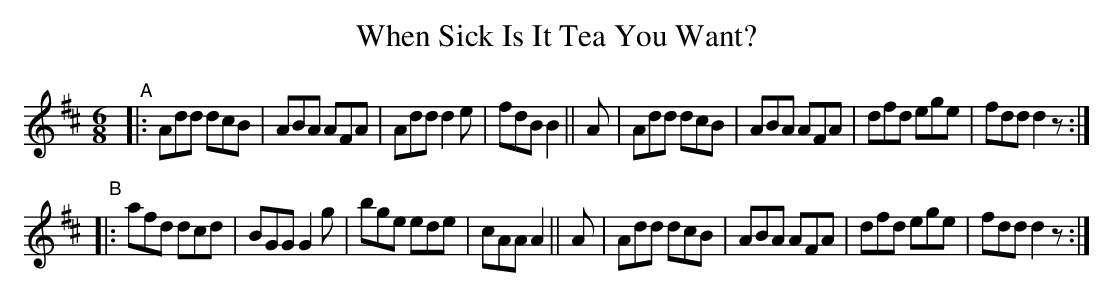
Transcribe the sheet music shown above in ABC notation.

X:1
T: When Sick Is It Tea You Want?
M: 6/8
L: 1/8
K: D
"^A"\
|: Add dcB | ABA AFA | Add d2e | fdB B2 || A \
|  Add dcB | ABA AFA | dfd ege | fdd d2 z :|
"^B"\
|: afd dcd | BGG G2g | bge ede | cAA A2 || A \
|  Add dcB | ABA AFA | dfd ege | fdd d2 z :|
